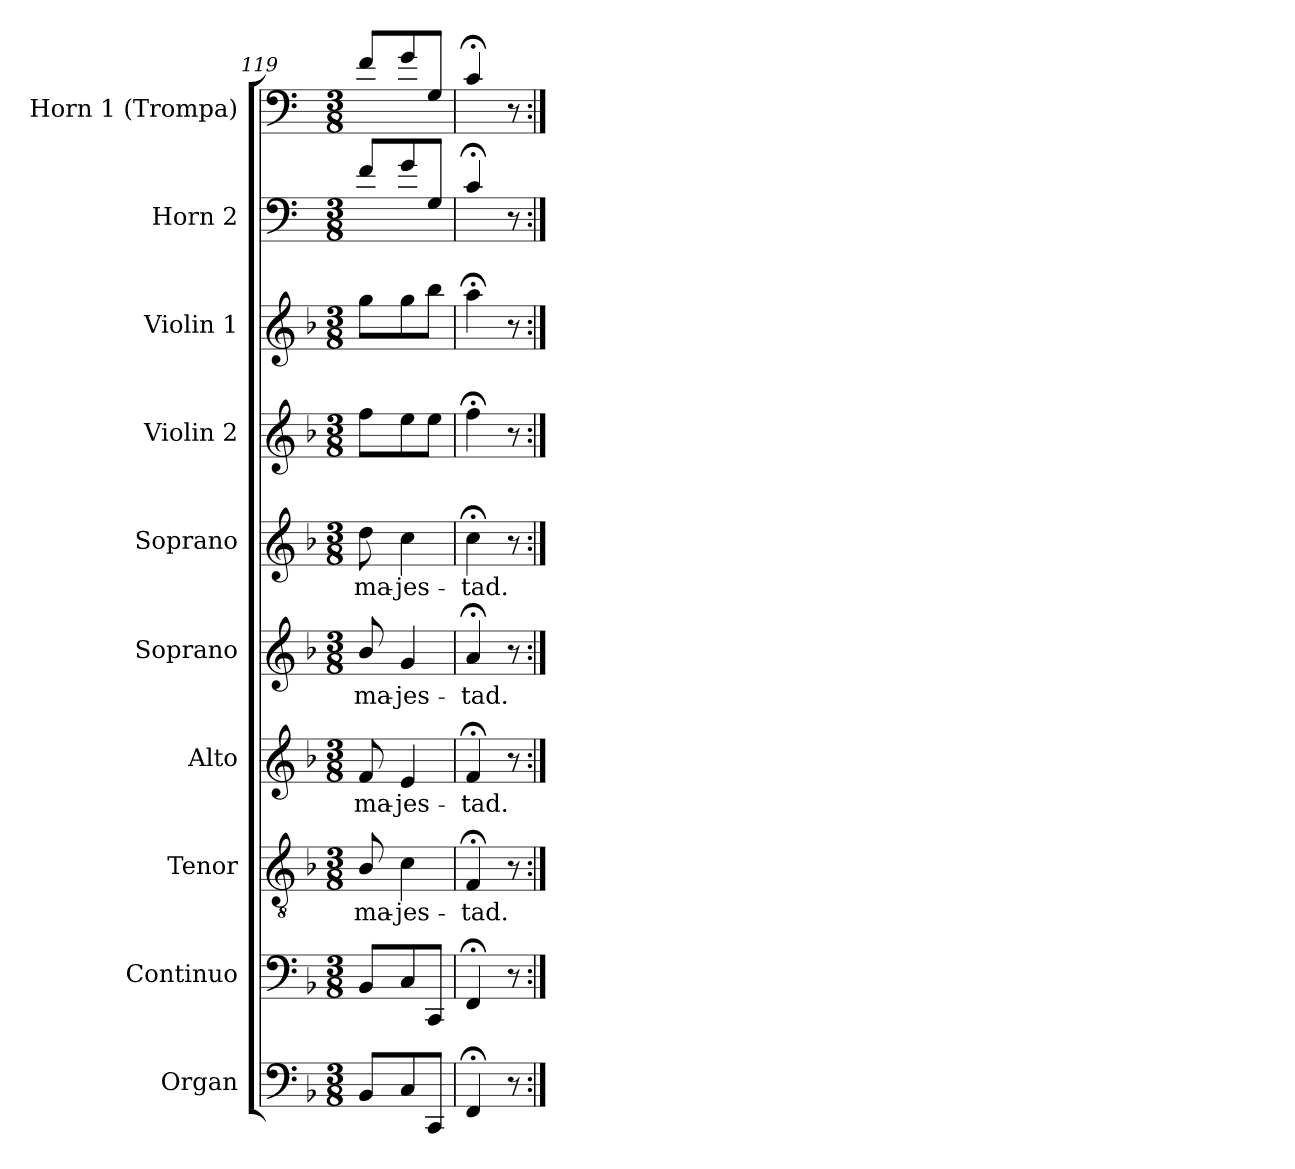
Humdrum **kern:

**kern	**kern	**kern	**text	**kern	**text	**kern	**text	**kern	**text	**kern	**kern	**kern	**kern
*part10	*part9	*part8	*part8	*part7	*part7	*part6	*part6	*part5	*part5	*part4	*part3	*part2	*part1
*staff10	*staff9	*staff8	*staff8	*staff7	*staff7	*staff6	*staff6	*staff5	*staff5	*staff4	*staff3	*staff2	*staff1
*I"Organ	*I"Continuo	*I"Tenor	*	*I"Alto	*	*I"Soprano	*	*I"Soprano	*	*I"Violin 2	*I"Violin 1	*I"Horn  2	*I"Horn  1 (Trompa)
*I'Org.	*I'Cont.	*I'T.	*	*I'A.	*	*I'S.	*	*I'S.	*	*I'Vln. 2	*I'Vln. 1	*I'Hn.	*I'Hn.
*clefF4	*clefF4	*clefGv2	*	*clefG2	*	*clefG2	*	*clefG2	*	*clefG2	*clefG2	*clefF4	*clefF4
*	*	*ITrd7c12	*	*	*	*	*	*	*	*	*	*ITrd4c7	*ITrd4c7
*k[b-]	*k[b-]	*k[b-]	*	*k[b-]	*	*k[b-]	*	*k[b-]	*	*k[b-]	*k[b-]	*k[b-]	*k[b-]
*F:	*F:	*F:	*	*F:	*	*F:	*	*F:	*	*F:	*F:	*F:	*F:
*M3/8	*M3/8	*M3/8	*	*M3/8	*	*M3/8	*	*M3/8	*	*M3/8	*M3/8	*M3/8	*M3/8
=119	=119	=119	=119	=119	=119	=119	=119	=119	=119	=119	=119	=119	=119
!	!	!	!LO:LY:b:color=#000000	!	!	!	!	!	!	!	!	!	!
!	!	!	!	!	!LO:LY:b:color=#000000	!	!	!	!	!	!	!	!
!	!	!	!	!	!	!	!LO:LY:b:color=#000000	!	!	!	!	!	!
!	!	!	!	!	!	!	!	!	!LO:LY:b:color=#000000	!	!	!	!
8BB-i/L	8BB-i/L	8BB-i/	ma-	8fi/	ma-	8b-i/	ma-	8ddi\	ma-	8ffi\L	8ggi\L	8B-i/L	8B-i/L
!	!	!	!LO:LY:b:color=#000000	!	!	!	!	!	!	!	!	!	!
!	!	!	!	!	!LO:LY:b:color=#000000	!	!	!	!	!	!	!	!
!	!	!	!	!	!	!	!LO:LY:b:color=#000000	!	!	!	!	!	!
!	!	!	!	!	!	!	!	!	!LO:LY:b:color=#000000	!	!	!	!
8Ci/	8Ci/	4Ci\	-jes-	4ei/	-jes-	4gi/	-jes-	4cci\	-jes-	8eei\	8ggi\	8ci/	8ci/
8CCi/J	8CCi/J	.	.	.	.	.	.	.	.	8eei\J	8bb-i\J	8Ci/J	8Ci/J
=120	=120	=120	=120	=120	=120	=120	=120	=120	=120	=120	=120	=120	=120
!	!	!	!LO:LY:b:color=#000000	!	!	!	!	!	!	!	!	!	!
!	!	!	!	!	!LO:LY:b:color=#000000	!	!	!	!	!	!	!	!
!	!	!	!	!	!	!	!LO:LY:b:color=#000000	!	!	!	!	!	!
!	!	!	!	!	!	!	!	!	!LO:LY:b:color=#000000	!	!	!	!
4FF;i/	4FF;i/	4FF;i/	-tad.	4f;i/	-tad.	4a;i/	-tad.	4cc;i\	-tad.	4ff;i\	4aa;i\	4F;i/	4F;i/
8r	8r	8r	.	8r	.	8r	.	8r	.	8r	8r	8r	8r
=:|!	=:|!	=:|!	=:|!	=:|!	=:|!	=:|!	=:|!	=:|!	=:|!	=:|!	=:|!	=:|!	=:|!
*-	*-	*-	*-	*-	*-	*-	*-	*-	*-	*-	*-	*-	*-
